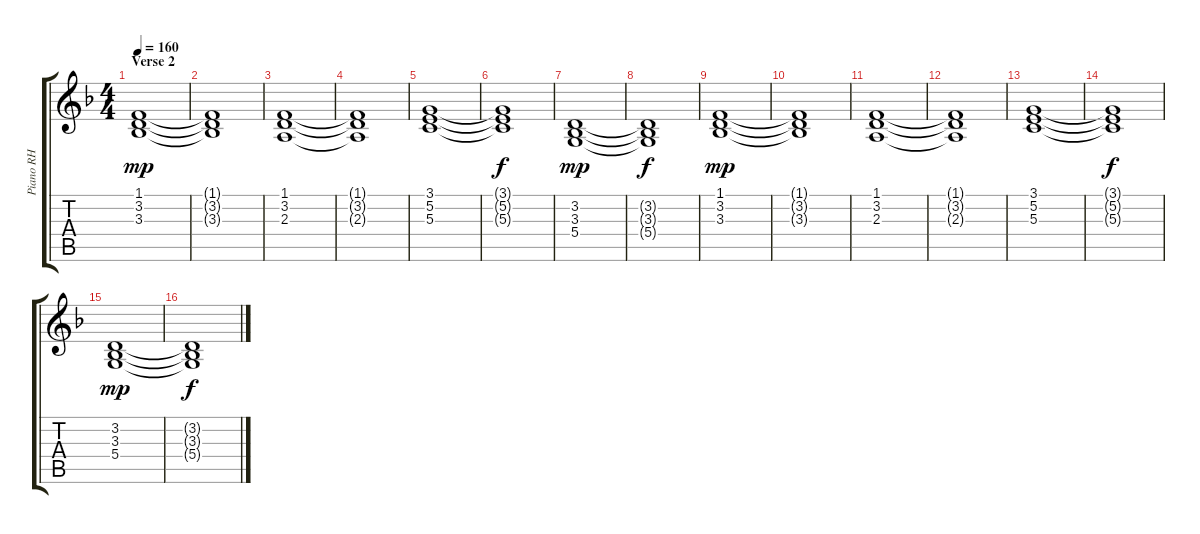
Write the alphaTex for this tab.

\track ("Piano RH" "Piano RH") {instrument acousticgrandpiano}
\staff {score tabs}
\tuning (E4 B3 G3 D3 A2 E2) {hide}
\ts (4 4)
\section ("" "Verse 2")
\tempo 160
\clef g2
\ks f
(1.1 3.2 3.3).1{dy mp} |
(1.1{t} 3.2{t} 3.3{t}).1 |
(1.1 3.2 2.3).1 |
(1.1{t} 3.2{t} 2.3{t}).1 |
(3.1 5.2 5.3).1 |
(3.1{t} 5.2{t} 5.3{t}).1{dy f} |
(3.2 3.3 5.4).1{dy mp} |
(3.2{t} 3.3{t} 5.4{t}).1{dy f} |
(1.1 3.2 3.3).1{dy mp} |
(1.1{t} 3.2{t} 3.3{t}).1 |
(1.1 3.2 2.3).1 |
(1.1{t} 3.2{t} 2.3{t}).1 |
(3.1 5.2 5.3).1 |
(3.1{t} 5.2{t} 5.3{t}).1{dy f} |
(3.2 3.3 5.4).1{dy mp} |
(3.2{t} 3.3{t} 5.4{t}).1{dy f}
